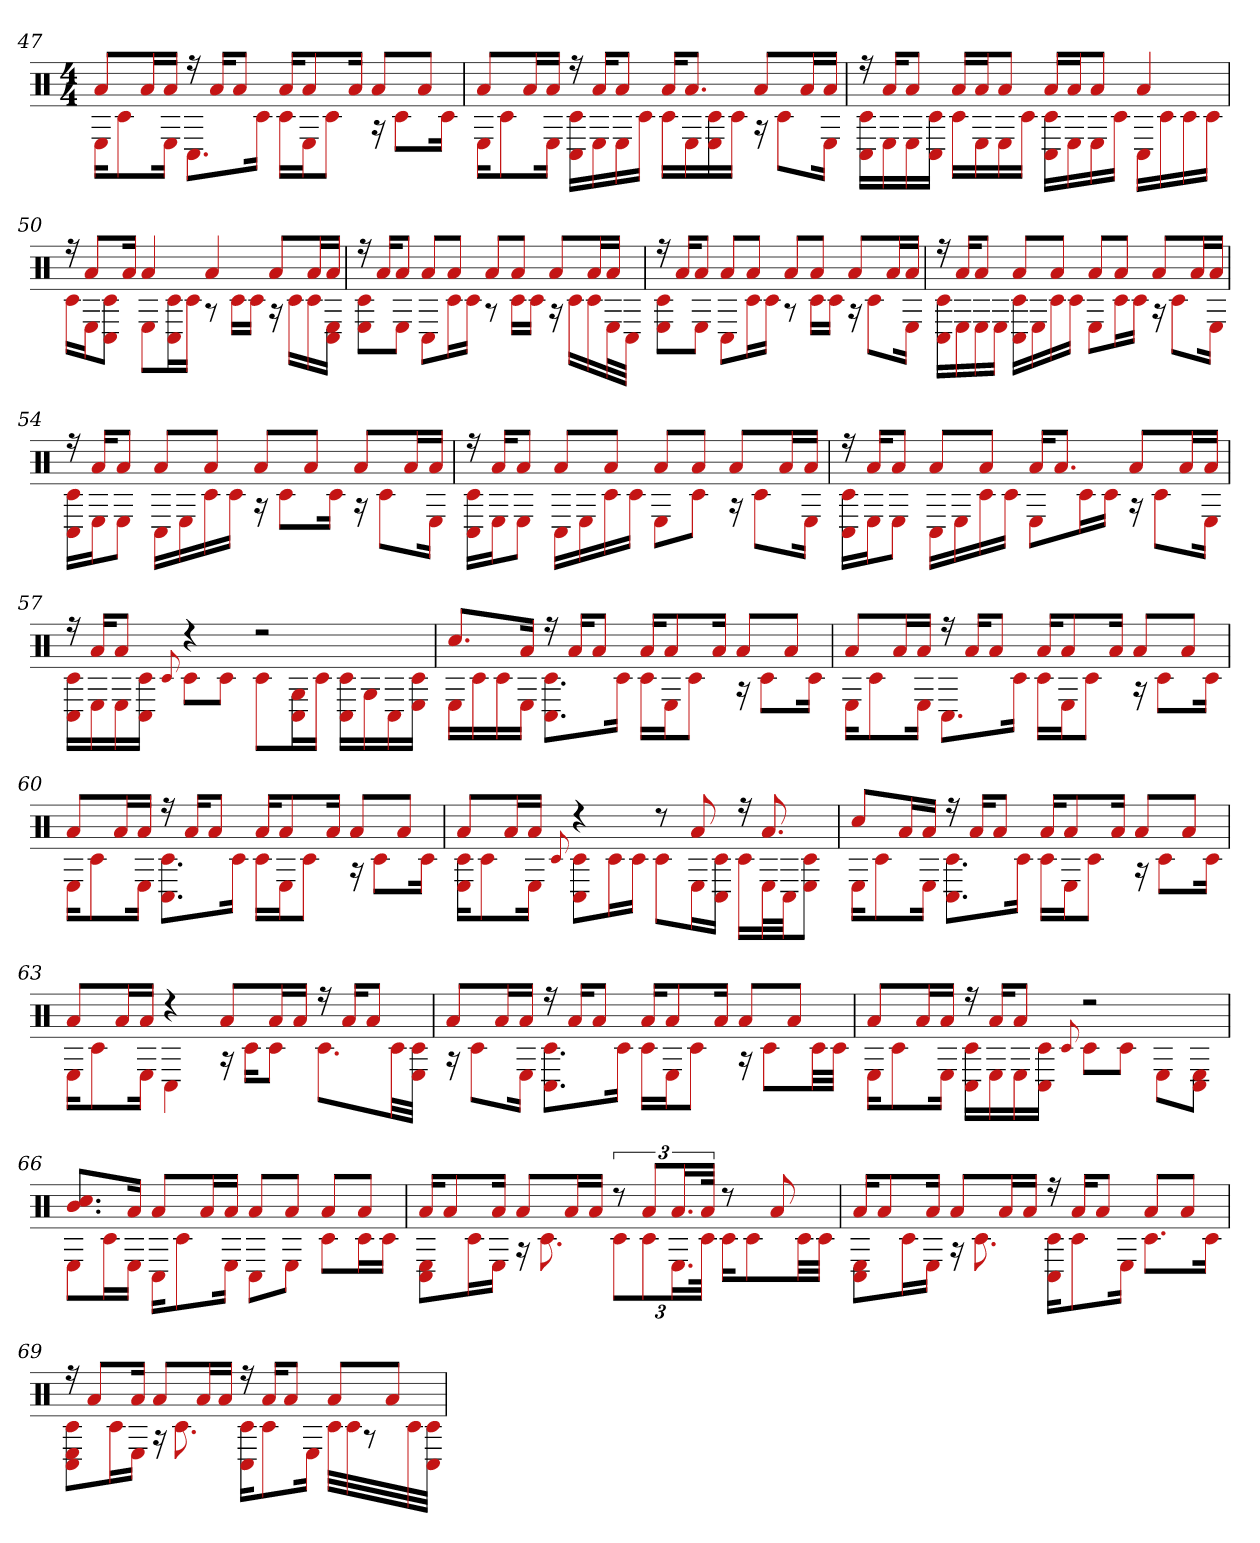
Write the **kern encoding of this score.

**kern
*part1
*staff1
*clefX
*k[]
*M4/4
=47
*^
8aL	16EKL
.	8c#
16aL	.
16aJJ	16EJk
16r	8.C#L
16aKL	.
8aJ	.
.	16c#Jk
16aKL	16c#LL
8a	16EJ
.	8c#J
16aJk	.
8aL	16r
.	8c#L
8aJ	.
.	16c#Jk
=48	=48
8aL	16EKL
.	8c#
16aL	.
16aJJ	16EJk
16r	16C# 16c#LL
16aKL	16E
8aJ	16E
.	16c#JJ
16aKL	16c#LL
8.aJ	16E
.	16E 16c#
.	16c#JJ
8aL	16r
.	8c#L
16aL	.
16aJJ	16EJk
=49	=49
16r	16C# 16c#LL
16aKL	16E
8aJ	16E
.	16c# 16C#JJ
16aLL	16c#LL
16aJ	16E
8aJ	16E
.	16c#JJ
16aLL	16C# 16c#LL
16aJ	16E
8aJ	16E
.	16c#JJ
4a	16C#LL
.	16c#
.	16c#
.	16c#JJ
=50	=50
16r	16c#LL
8aL	16EJ
.	8C# 8c#J
16aJk	.
4a	8EL
.	16C# 16c#L
.	16c#JJ
4a	8r
.	16c#LL
.	16c#JJ
8aL	16r
.	16c#LL
16aL	16c#
16aJJ	16E 16C#JJ
=51	=51
16r	8c# 8EL
16aKL	.
8aJ	8EJ
8aL	8C#L
8aJ	16c#L
.	16c#JJ
8aL	8r
8aJ	16c#LL
.	16c#JJ
8aL	16r
.	16c#LL
16aL	16c#
16aJJ	32EL
.	32C#JJJ
=52	=52
16r	8c# 8EL
16aKL	.
8aJ	8EJ
8aL	8C#L
8aJ	16c#L
.	16c#JJ
8aL	8r
8aJ	16c#LL
.	16c#JJ
8aL	16r
.	8c#L
16aL	.
16aJJ	16EJk
=53	=53
16r	16C# 16c#LL
16aKL	16E
8aJ	16E
.	16EJJ
8aL	16c# 16C#LL
.	16E
8aJ	16c#
.	16c#JJ
8aL	8EL
8aJ	16c#L
.	16c#JJ
8aL	16r
.	8c#L
16aL	.
16aJJ	16EJk
=54	=54
16r	16C# 16c#LL
16aKL	16EJ
8aJ	8EJ
8aL	16C#LL
.	16E
8aJ	16c#
.	16c#JJ
8aL	16r
.	8c#L
8aJ	.
.	16c#Jk
8aL	16r
.	8c#L
16aL	.
16aJJ	16EJk
=55	=55
16r	16C# 16c#LL
16aKL	16EJ
8aJ	8EJ
8aL	16C#LL
.	16E
8aJ	16c#
.	16c#JJ
8aL	8EL
8aJ	8c#J
8aL	16r
.	8c#L
16aL	.
16aJJ	16EJk
=56	=56
16r	16C# 16c#LL
16aKL	16EJ
8aJ	8EJ
8aL	16C#LL
.	16E
8aJ	16c#
.	16c#JJ
16aKL	8EL
8.aJ	.
.	16c#L
.	16c#JJ
8aL	16r
.	8c#L
16aL	.
16aJJ	16EJk
=57	=57
16r	16C# 16c#LL
16aKL	16E
8aJ	16E
.	16c# 16C#JJ
.	8qqc#
4r	8c#L
.	8c#J
2r	8c#L
.	16C# 16GL
.	16c#JJ
.	16C# 16c#LL
.	16G
.	16C#
.	16c# 16EJJ
=58	=58
8.cc#L	16ELL
.	16c#
.	16c#
16aJk	16EJJ
16r	8.c# 8.C#L
16aKL	.
8aJ	.
.	16c#Jk
16aKL	16c#LL
8a	16EJ
.	8c#J
16aJk	.
8aL	16r
.	8c#L
8aJ	.
.	16c#Jk
=59	=59
8aL	16EKL
.	8c#
16aL	.
16aJJ	16EJk
16r	8.C#L
16aKL	.
8aJ	.
.	16c#Jk
16aKL	16c#LL
8a	16EJ
.	8c#J
16aJk	.
8aL	16r
.	8c#L
8aJ	.
.	16c#Jk
=60	=60
8aL	16EKL
.	8c#
16aL	.
16aJJ	16EJk
16r	8.C# 8.c#L
16aKL	.
8aJ	.
.	16c#Jk
16aKL	16c#LL
8a	16EJ
.	8c#J
16aJk	.
8aL	16r
.	8c#L
8aJ	.
.	16c#Jk
=61	=61
8aL	16c# 16EKL
.	8c#
16aL	.
16aJJ	16EJk
.	8qqc#
4r	8C# 8c#L
.	16c#L
.	16c#JJ
8r	8c#L
8a	16EL
.	16c# 16C#JJ
16r	16c#LL
8.a	32EL
.	32C#JJ
.	8c# 8EJ
=62	=62
8cc#L	16EKL
.	8c#
16aL	.
16aJJ	16EJk
16r	8.c# 8.C#L
16aKL	.
8aJ	.
.	16c#Jk
16aKL	16c#LL
8a	16EJ
.	8c#J
16aJk	.
8aL	16r
.	8c#L
8aJ	.
.	16c#Jk
=63	=63
8aL	16EKL
.	8c#
16aL	.
16aJJ	16EJk
4r	4C#
8aL	16r
.	16c#KL
16aL	8c#J
16aJJ	.
16r	8.c#L
16aKL	.
8aJ	.
.	32c#LL
.	32c# 32EJJJ
=64	=64
8aL	16r
.	8c#L
16aL	.
16aJJ	16EJk
16r	8.C# 8.c#L
16aKL	.
8aJ	.
.	16c#Jk
16aKL	16c#LL
8a	16EJ
.	8c#J
16aJk	.
8aL	16r
.	8c#L
8aJ	.
.	32c#LL
.	32c#JJJ
=65	=65
8aL	16EKL
.	8c#
16aL	.
16aJJ	16EJk
16r	16C# 16c#LL
16aKL	16E
8aJ	16E
.	16c# 16C#JJ
.	8qqc#
2r	8c#L
.	8c#J
.	8EL
.	8C# 8EJ
=66	=66
8.cc# 8.bL	8EL
.	16c#L
16aJk	16EJJ
8aL	16C#KL
.	8c#
16aL	.
16aJJ	16EJk
8aL	8C#L
8aJ	8EJ
8aL	8c#L
8aJ	16c#L
.	16c#JJ
=67	=67
16aKL	8C# 8EL
8a	.
.	16c#L
16aJk	16EJJ
8aL	16r
.	8.c#
16aL	.
16aJJ	.
12r	12c#L
12aL	12c#
24.aL	24.EL
48aJJk	48c#JJk
8r	16c#KL
.	8c#
8a	.
.	32c#LL
.	32c#JJJ
=68	=68
16aKL	8C# 8EL
8a	.
.	16c#L
16aJk	16EJJ
8aL	16r
.	8.c#
16aL	.
16aJJ	.
16r	16C# 16c#KL
16aKL	8c#
8aJ	.
.	16EJk
8aL	8.c#L
8aJ	.
.	16c#Jk
=69	=69
16r	8C# 8c# 8EL
8aL	.
.	16c#L
16aJk	16EJJ
8aL	16r
.	8.c#
16aL	.
16aJJ	.
16r	16c# 16C#KL
16aKL	8c#
8aJ	.
.	16EJk
8aL	32c#LLL
.	32c#
.	8r
8aJ	.
.	32c#
.	32c# 32C#JJJ
*v	*v
=
*-
